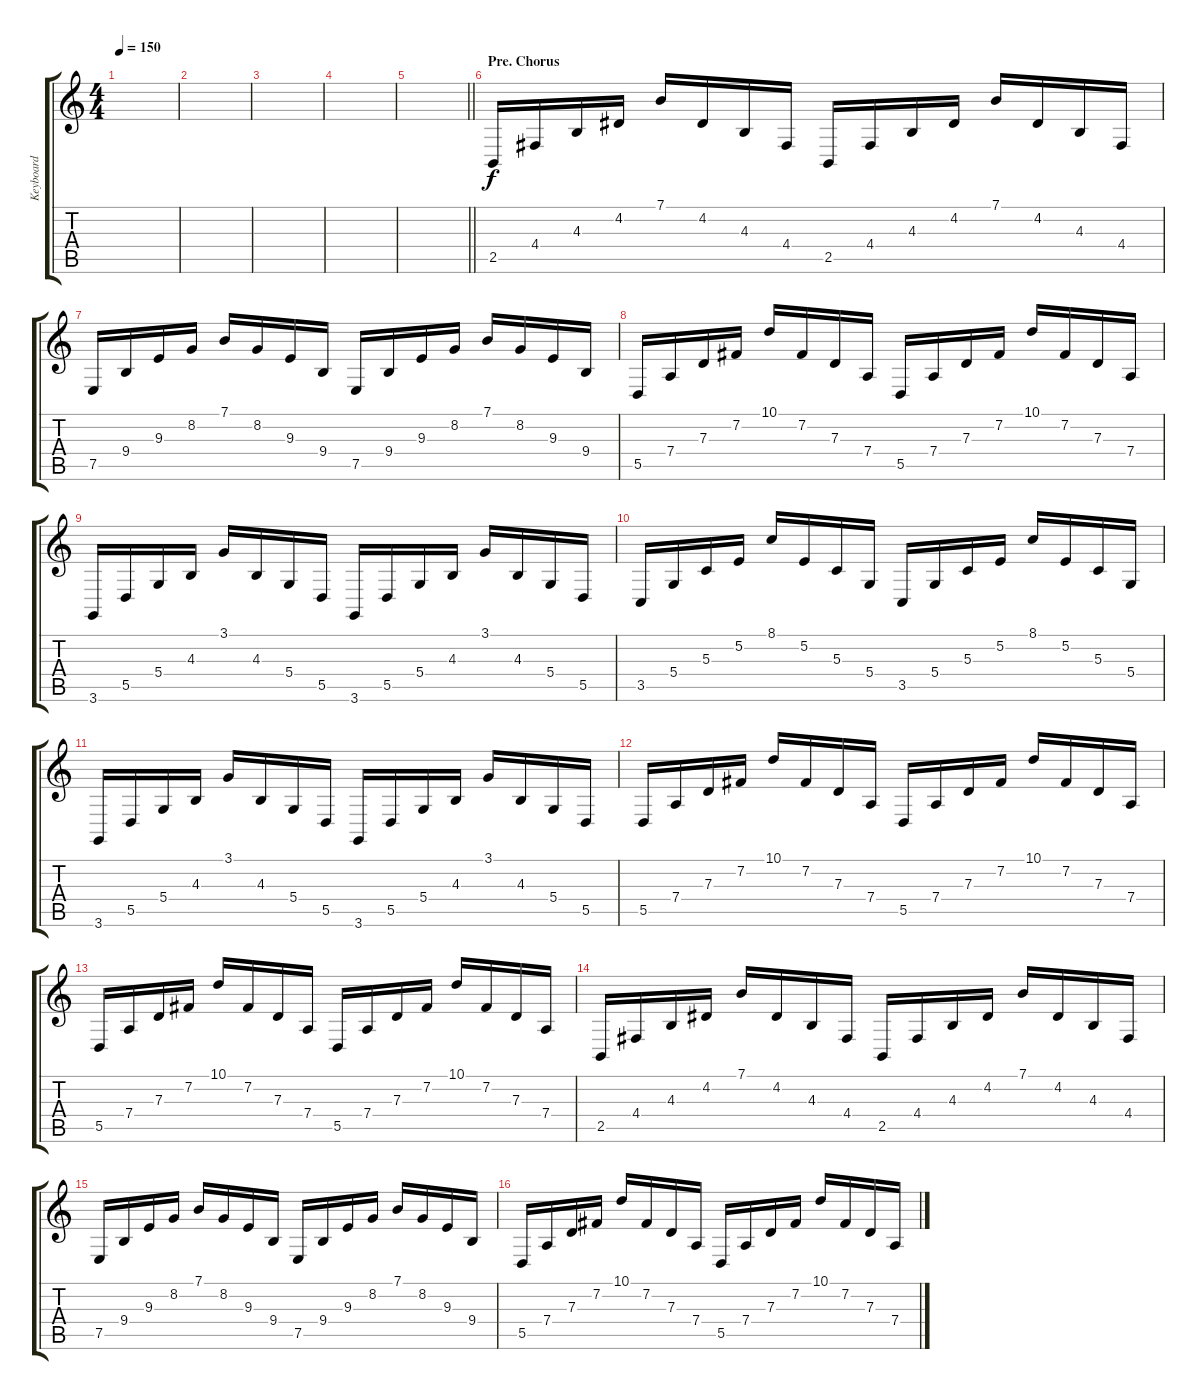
\track ("Keyboard" "Keyboard") {instrument lead2sawtooth}
\staff {score tabs}
\tuning (E4 B3 G3 D3 A2 E2) {hide}
\ts (4 4)
\tempo 150
\clef g2
\ks c
|
|
|
|
\barLineRight lightlight
|
\section ("" "Pre. Chorus")
2.5.16 4.4.16 4.3.16 4.2.16 7.1.16 4.2.16 4.3.16 4.4.16 2.5.16 4.4.16 4.3.16 4.2.16 7.1.16 4.2.16 4.3.16 4.4.16 |
7.5.16 9.4.16 9.3.16 8.2.16 7.1.16 8.2.16 9.3.16 9.4.16 7.5.16 9.4.16 9.3.16 8.2.16 7.1.16 8.2.16 9.3.16 9.4.16 |
5.5.16 7.4.16 7.3.16 7.2.16 10.1.16 7.2.16 7.3.16 7.4.16 5.5.16 7.4.16 7.3.16 7.2.16 10.1.16 7.2.16 7.3.16 7.4.16 |
3.6.16 5.5.16 5.4.16 4.3.16 3.1.16 4.3.16 5.4.16 5.5.16 3.6.16 5.5.16 5.4.16 4.3.16 3.1.16 4.3.16 5.4.16 5.5.16 |
3.5.16 5.4.16 5.3.16 5.2.16 8.1.16 5.2.16 5.3.16 5.4.16 3.5.16 5.4.16 5.3.16 5.2.16 8.1.16 5.2.16 5.3.16 5.4.16 |
3.6.16 5.5.16 5.4.16 4.3.16 3.1.16 4.3.16 5.4.16 5.5.16 3.6.16 5.5.16 5.4.16 4.3.16 3.1.16 4.3.16 5.4.16 5.5.16 |
5.5.16 7.4.16 7.3.16 7.2.16 10.1.16 7.2.16 7.3.16 7.4.16 5.5.16 7.4.16 7.3.16 7.2.16 10.1.16 7.2.16 7.3.16 7.4.16 |
5.5.16 7.4.16 7.3.16 7.2.16 10.1.16 7.2.16 7.3.16 7.4.16 5.5.16 7.4.16 7.3.16 7.2.16 10.1.16 7.2.16 7.3.16 7.4.16 |
2.5.16 4.4.16 4.3.16 4.2.16 7.1.16 4.2.16 4.3.16 4.4.16 2.5.16 4.4.16 4.3.16 4.2.16 7.1.16 4.2.16 4.3.16 4.4.16 |
7.5.16 9.4.16 9.3.16 8.2.16 7.1.16 8.2.16 9.3.16 9.4.16 7.5.16 9.4.16 9.3.16 8.2.16 7.1.16 8.2.16 9.3.16 9.4.16 |
5.5.16 7.4.16 7.3.16 7.2.16 10.1.16 7.2.16 7.3.16 7.4.16 5.5.16 7.4.16 7.3.16 7.2.16 10.1.16 7.2.16 7.3.16 7.4.16
